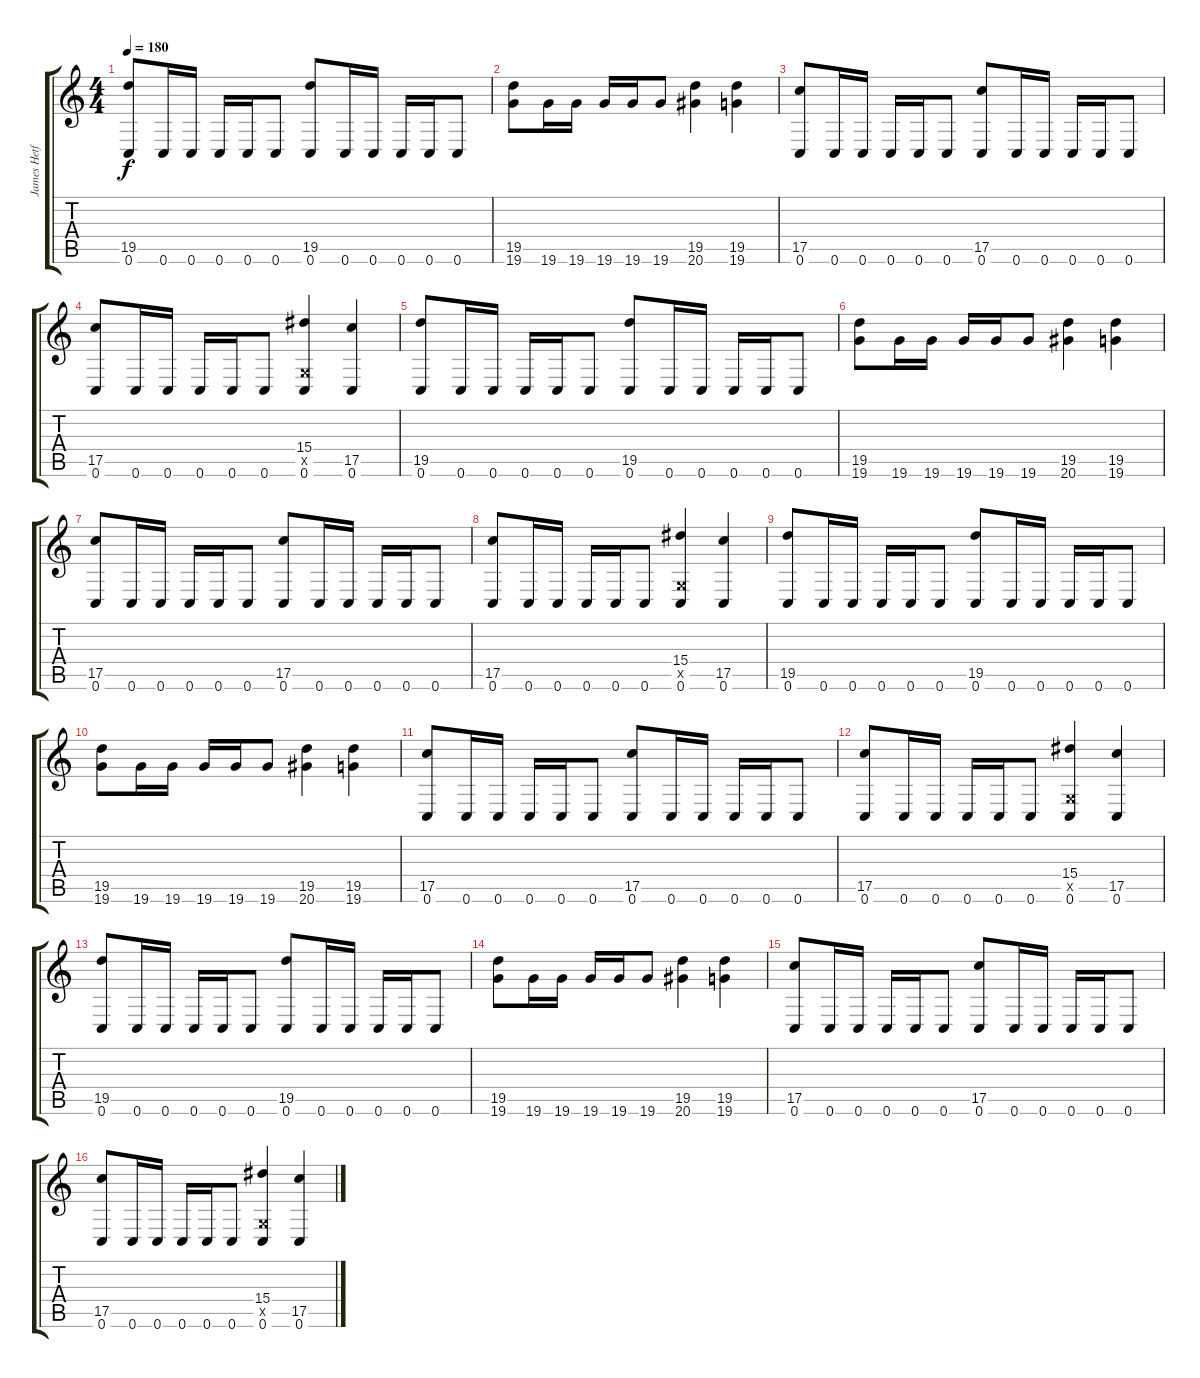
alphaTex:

\track ("James Hetfield" "James Hetf") {instrument distortionguitar}
\staff {score tabs}
\tuning (D4 A3 F3 C3 G2 C2) {hide}
\ts (4 4)
\tempo 180
\clef g2
\ks c
(19.5 0.6).8{dy f} 0.6.16 0.6.16 0.6.16 0.6.16 0.6.8 (19.5 0.6).8 0.6.16 0.6.16 0.6.16 0.6.16 0.6.8 |
(19.5 19.6).8 19.6.16 19.6.16 19.6.16 19.6.16 19.6.8 (19.5 20.6).4 (19.5 19.6).4 |
(17.5 0.6).8 0.6.16 0.6.16 0.6.16 0.6.16 0.6.8 (17.5 0.6).8 0.6.16 0.6.16 0.6.16 0.6.16 0.6.8 |
(17.5 0.6).8 0.6.16 0.6.16 0.6.16 0.6.16 0.6.8 (15.4 0.5{x} 0.6).4 (17.5 0.6).4 |
(19.5 0.6).8 0.6.16 0.6.16 0.6.16 0.6.16 0.6.8 (19.5 0.6).8 0.6.16 0.6.16 0.6.16 0.6.16 0.6.8 |
(19.5 19.6).8 19.6.16 19.6.16 19.6.16 19.6.16 19.6.8 (19.5 20.6).4 (19.5 19.6).4 |
(17.5 0.6).8 0.6.16 0.6.16 0.6.16 0.6.16 0.6.8 (17.5 0.6).8 0.6.16 0.6.16 0.6.16 0.6.16 0.6.8 |
(17.5 0.6).8 0.6.16 0.6.16 0.6.16 0.6.16 0.6.8 (15.4 0.5{x} 0.6).4 (17.5 0.6).4 |
(19.5 0.6).8 0.6.16 0.6.16 0.6.16 0.6.16 0.6.8 (19.5 0.6).8 0.6.16 0.6.16 0.6.16 0.6.16 0.6.8 |
(19.5 19.6).8 19.6.16 19.6.16 19.6.16 19.6.16 19.6.8 (19.5 20.6).4 (19.5 19.6).4 |
(17.5 0.6).8 0.6.16 0.6.16 0.6.16 0.6.16 0.6.8 (17.5 0.6).8 0.6.16 0.6.16 0.6.16 0.6.16 0.6.8 |
(17.5 0.6).8 0.6.16 0.6.16 0.6.16 0.6.16 0.6.8 (15.4 0.5{x} 0.6).4 (17.5 0.6).4 |
(19.5 0.6).8 0.6.16 0.6.16 0.6.16 0.6.16 0.6.8 (19.5 0.6).8 0.6.16 0.6.16 0.6.16 0.6.16 0.6.8 |
(19.5 19.6).8 19.6.16 19.6.16 19.6.16 19.6.16 19.6.8 (19.5 20.6).4 (19.5 19.6).4 |
(17.5 0.6).8 0.6.16 0.6.16 0.6.16 0.6.16 0.6.8 (17.5 0.6).8 0.6.16 0.6.16 0.6.16 0.6.16 0.6.8 |
(17.5 0.6).8 0.6.16 0.6.16 0.6.16 0.6.16 0.6.8 (15.4 0.5{x} 0.6).4 (17.5 0.6).4
